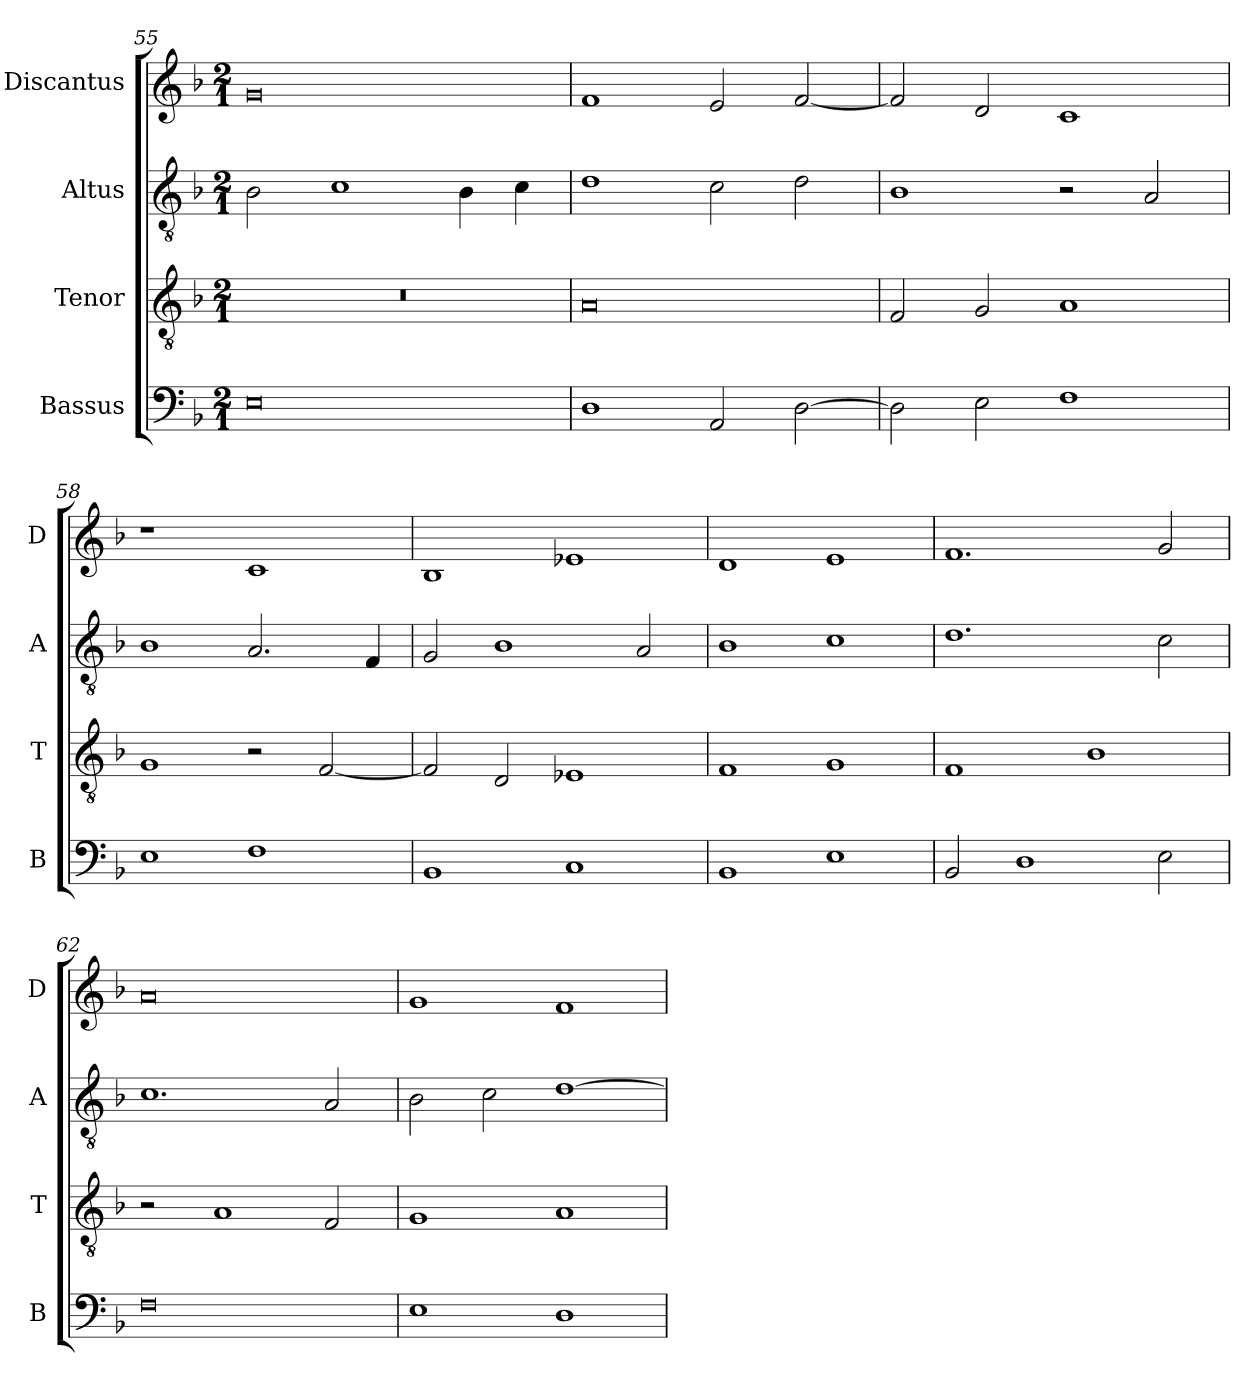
**kern	**kern	**kern	**kern
*part4	*part3	*part2	*part1
*staff4	*staff3	*staff2	*staff1
*I"Bassus	*I"Tenor	*I"Altus	*I"Discantus
*I'B	*I'T	*I'A	*I'D
*clefF4	*clefGv2	*clefGv2	*clefG2
*k[b-]	*k[b-]	*k[b-]	*k[b-]
*M2/1	*M2/1	*M2/1	*M2/1
=55	=55	=55	=55
0E	0r	2B-\	0g
.	.	1c	.
.	.	4B-\	.
.	.	4c\	.
=56	=56	=56	=56
1D	0A	1d	1f
2AA/	.	2c\	2e/
[2D\	.	2d\	[2f/
=57	=57	=57	=57
2D\]	2F/	1B-	2f/]
2E\	2G/	.	2d/
1F	1A	2r	1c
.	.	2A/	.
=58	=58	=58	=58
1E	1G	1B-	1r
1F	2r	2.A/	1c
.	[2F/	.	.
.	.	4F/	.
=59	=59	=59	=59
1BB-	2F/]	2G/	1B-
.	2D/	1B-	.
1C	1E-X	.	1e-X
.	.	2A/	.
=60	=60	=60	=60
1BB-	1F	1B-	1d
1E	1G	1c	1e
=61	=61	=61	=61
2BB-/	1F	1.d	1.f
1D	.	.	.
.	1B-	.	.
2E\	.	2c\	2g/
=62	=62	=62	=62
0F	2r	1.c	0a
.	1A	.	.
.	2F/	2A/	.
=63	=63	=63	=63
1E	1G	2B-\	1g
.	.	2c\	.
1D	1A	[1d	1f
=	=	=	=
*-	*-	*-	*-
